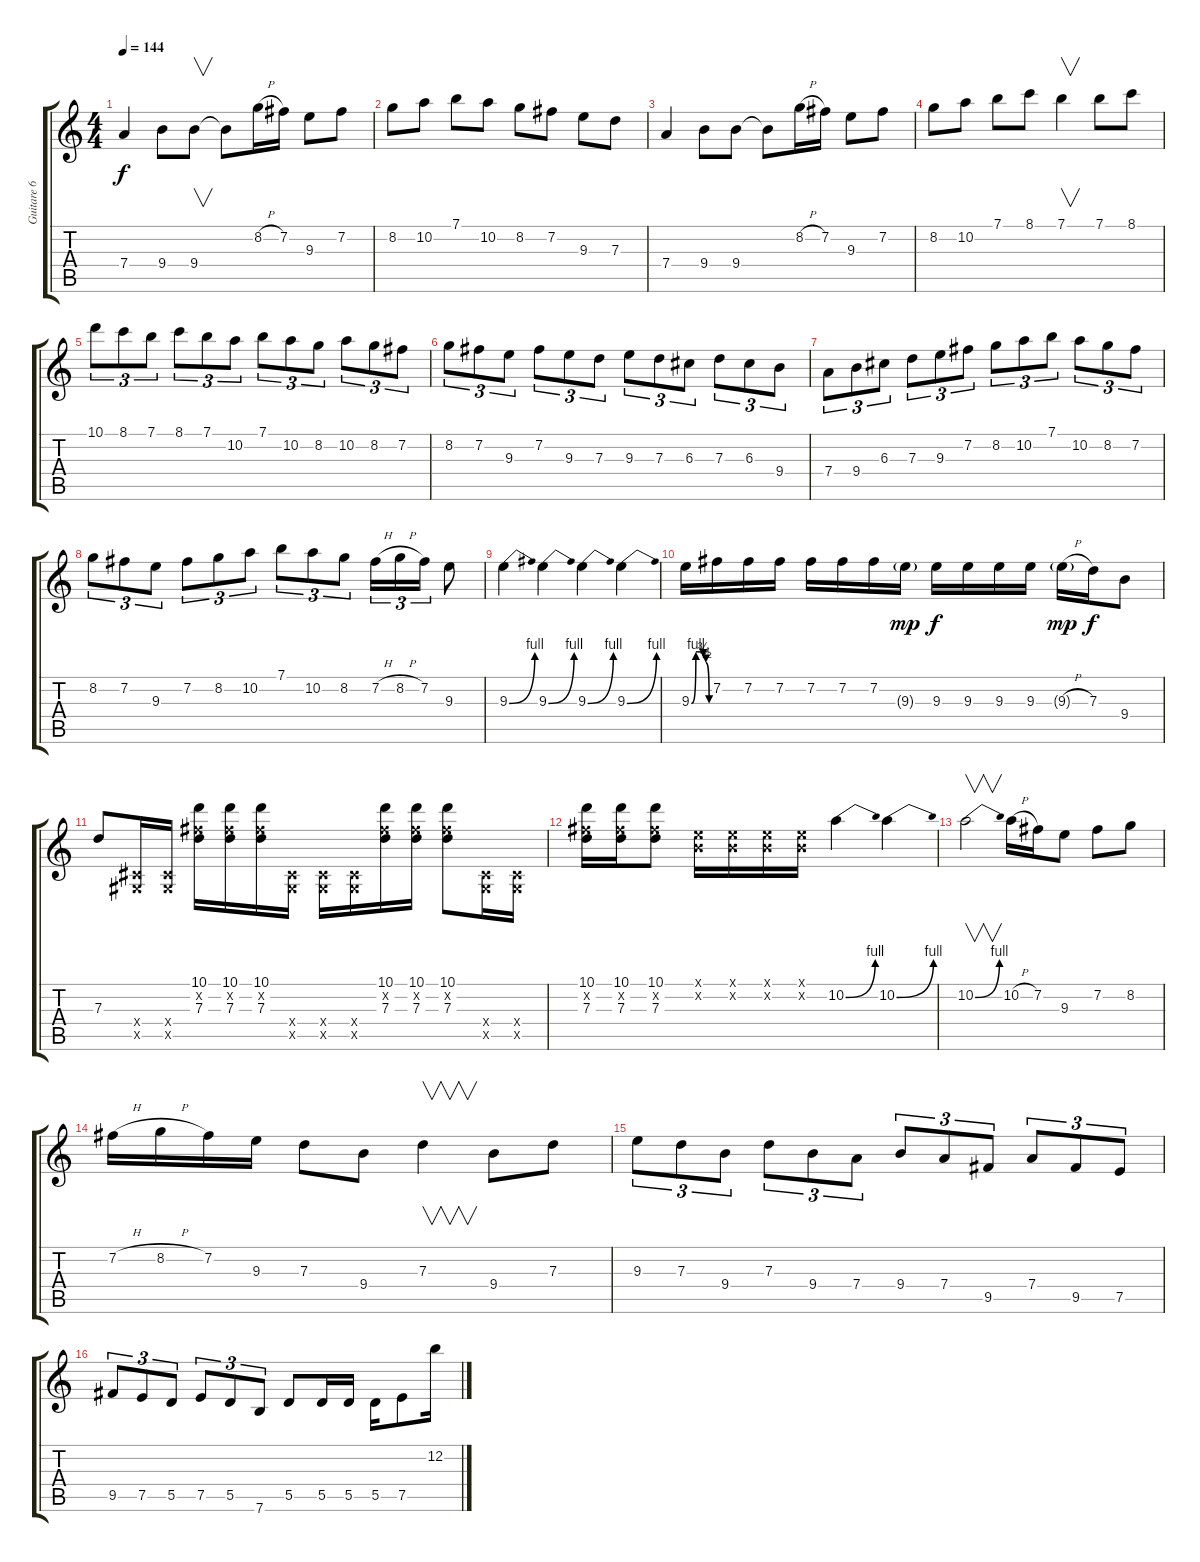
\track ("Guitare 6 Solo" "Guitare 6 ") {instrument distortionguitar}
\staff {score tabs}
\tuning (E4 B3 G3 D3 A2 E2) {hide}
\ts (4 4)
\tempo 144
\clef g2
\ks c
7.4.4{dy f} 9.4.8 9.4.8{v} 9.4{t}.8 8.2{h}.16 7.2.16 9.3.8 7.2.8 |
8.2.8 10.2.8 7.1.8 10.2.8 8.2.8 7.2.8 9.3.8 7.3.8 |
7.4.4 9.4.8 9.4.8 9.4{t}.8 8.2{h}.16 7.2.16 9.3.8 7.2.8 |
8.2.8 10.2.8 7.1.8 8.1.8 7.1.4{v} 7.1.8 8.1.8 |
10.1.8{tu (3 2)} 8.1.8{tu (3 2)} 7.1.8{tu (3 2)} 8.1.8{tu (3 2)} 7.1.8{tu (3 2)} 10.2.8{tu (3 2)} 7.1.8{tu (3 2)} 10.2.8{tu (3 2)} 8.2.8{tu (3 2)} 10.2.8{tu (3 2)} 8.2.8{tu (3 2)} 7.2.8{tu (3 2)} |
8.2.8{tu (3 2)} 7.2.8{tu (3 2)} 9.3.8{tu (3 2)} 7.2.8{tu (3 2)} 9.3.8{tu (3 2)} 7.3.8{tu (3 2)} 9.3.8{tu (3 2)} 7.3.8{tu (3 2)} 6.3.8{tu (3 2)} 7.3.8{tu (3 2)} 6.3.8{tu (3 2)} 9.4.8{tu (3 2)} |
7.4.8{tu (3 2)} 9.4.8{tu (3 2)} 6.3.8{tu (3 2)} 7.3.8{tu (3 2)} 9.3.8{tu (3 2)} 7.2.8{tu (3 2)} 8.2.8{tu (3 2)} 10.2.8{tu (3 2)} 7.1.8{tu (3 2)} 10.2.8{tu (3 2)} 8.2.8{tu (3 2)} 7.2.8{tu (3 2)} |
8.2.8{tu (3 2)} 7.2.8{tu (3 2)} 9.3.8{tu (3 2)} 7.2.8{tu (3 2)} 8.2.8{tu (3 2)} 10.2.8{tu (3 2)} 7.1.8{tu (3 2)} 10.2.8{tu (3 2)} 8.2.8{tu (3 2)} 7.2{h}.16{tu (3 2)} 8.2{h}.16{tu (3 2)} 7.2.16{tu (3 2)} 9.3.8 |
9.3{be (bend 0 0 60 4)}.4 9.3{be (bend 0 0 60 4)}.4 9.3{be (bend 0 0 60 4)}.4 9.3{be (bend 0 0 60 4)}.4 |
9.3{be (custom 0 0 15 4 30 4 40 3 49 2 60 0)}.16 7.2.16 7.2.16 7.2.16 7.2.16 7.2.16 7.2.16 9.3{g}.16{dy mp} 9.3.16{dy f} 9.3.16 9.3.16 9.3.16 9.3{h g}.16{dy mp} 7.3.16{dy f} 9.4.8 |
7.3.8 (-1.4{x} -1.5{x}).16 (-1.4{x} -1.5{x}).16 (10.1 7.2{x} 7.3).16 (10.1 7.2{x} 7.3).16 (10.1 7.2{x} 7.3).16 (-1.4{x} -1.5{x}).16 (-1.4{x} -1.5{x}).16 (-1.4{x} -1.5{x}).16 (10.1 7.2{x} 7.3).16 (10.1 7.2{x} 7.3).16 (10.1 7.2{x} 7.3).8 (-1.4{x} -1.5{x}).16 (-1.4{x} -1.5{x}).16 |
(10.1 7.2{x} 7.3).16 (10.1 7.2{x} 7.3).16 (10.1 7.2{x} 7.3).8 (0.1{x} 0.2{x}).16 (0.1{x} 0.2{x}).16 (0.1{x} 0.2{x}).16 (0.1{x} 0.2{x}).16 10.2{be (bend 0 0 60 4)}.4 10.2{be (bend 0 0 60 4)}.4 |
10.2{be (bend 0 0 60 4)}.2{v} 10.2{h}.16 7.2.16 9.3.8 7.2.8 8.2.8 |
7.2{h}.16 8.2{h}.16 7.2.16 9.3.16 7.3.8 9.4.8 7.3.4{v} 9.4.8 7.3.8 |
9.3.8{tu (3 2)} 7.3.8{tu (3 2)} 9.4.8{tu (3 2)} 7.3.8{tu (3 2)} 9.4.8{tu (3 2)} 7.4.8{tu (3 2)} 9.4.8{tu (3 2)} 7.4.8{tu (3 2)} 9.5.8{tu (3 2)} 7.4.8{tu (3 2)} 9.5.8{tu (3 2)} 7.5.8{tu (3 2)} |
9.5.8{tu (3 2)} 7.5.8{tu (3 2)} 5.5.8{tu (3 2)} 7.5.8{tu (3 2)} 5.5.8{tu (3 2)} 7.6.8{tu (3 2)} 5.5.8 5.5.16 5.5.16 5.5.16 7.5.8 12.2.16
